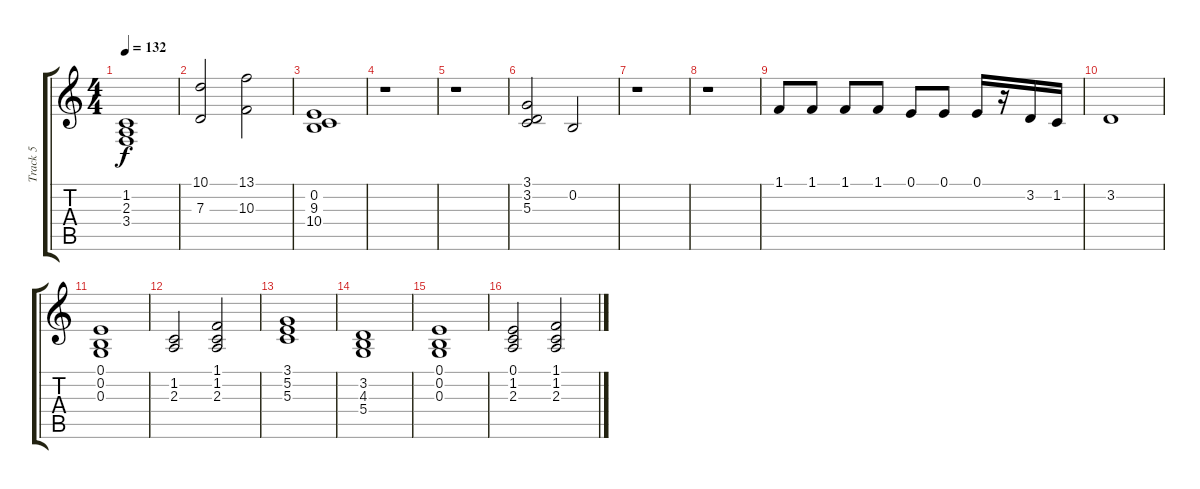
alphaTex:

\track ("Track 5" "Track 5") {instrument stringensemble2}
\staff {score tabs}
\tuning (E4 B3 G3 D3 A2 E2) {hide}
\ts (4 4)
\tempo 132
\clef g2
\ks c
(1.2 2.3 3.4).1{dy f} |
(10.1 7.3).2 (13.1 10.3).2 |
(0.2 9.3 10.4).1{instrument synthstrings1} |
r.1 |
r.1 |
(3.1 3.2 5.3).2 0.2.2 |
r.1 |
r.1 |
1.1.8 1.1.8 1.1.8 1.1.8 0.1.8 0.1.8 0.1.16 r.16 3.2.16 1.2.16 |
3.2.1{instrument stringensemble2} |
(0.1 0.2 0.3).1 |
(1.2 2.3).2 (1.1 1.2 2.3).2 |
(3.1 5.2 5.3).1 |
(3.2 4.3 5.4).1 |
(0.1 0.2 0.3).1 |
(0.1 1.2 2.3).2 (1.1 1.2 2.3).2
